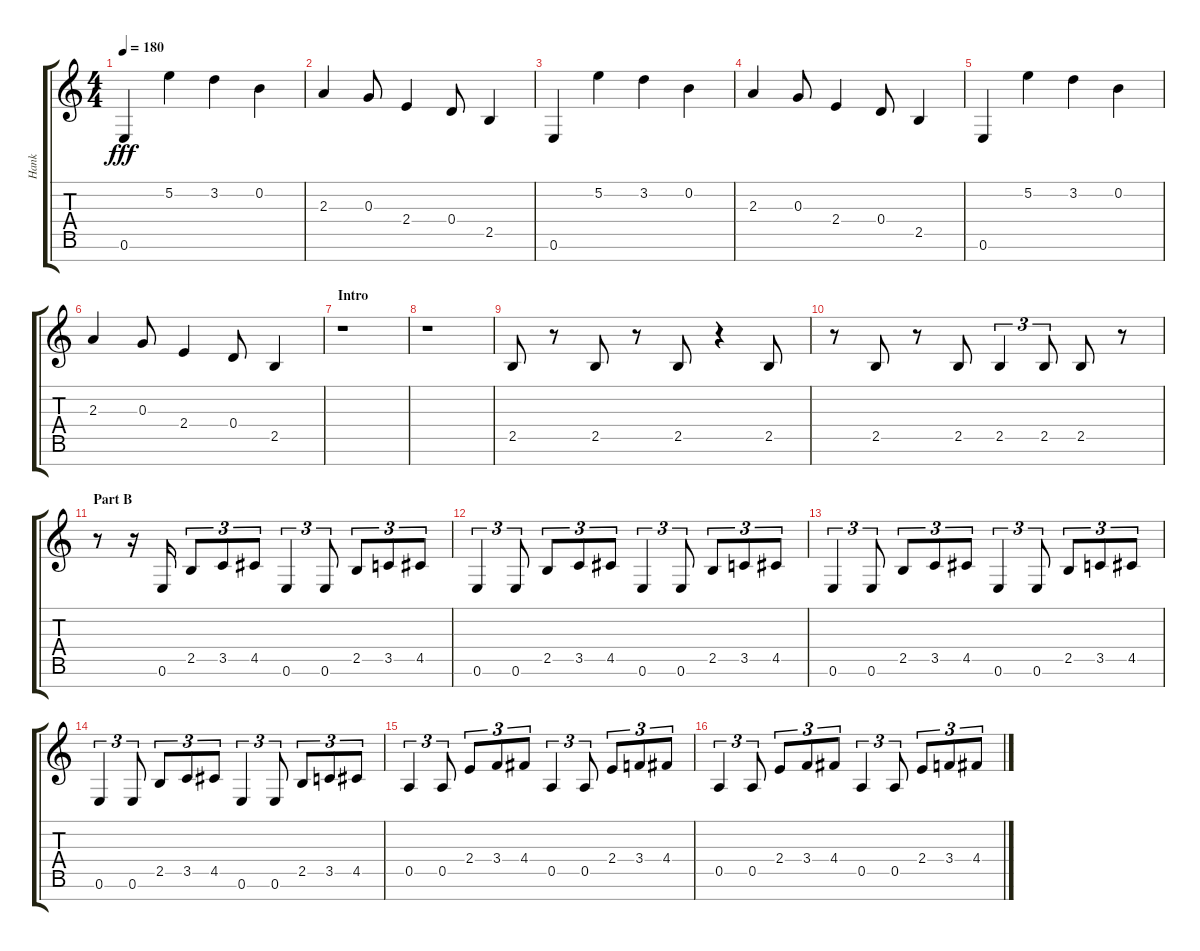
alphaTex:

\track ("Hank" "Hank") {instrument electricguitarclean}
\staff {score tabs}
\tuning (E4 B3 G3 D3 A2 E2 B1) {hide}
\ts (4 4)
\tempo 180
\clef g2
\ks c
0.6.4{dy fff} 5.2.4 3.2.4 0.2.4 |
2.3.4 0.3.8 2.4.4 0.4.8 2.5.4 |
0.6.4 5.2.4 3.2.4 0.2.4 |
2.3.4 0.3.8 2.4.4 0.4.8 2.5.4 |
0.6.4 5.2.4 3.2.4 0.2.4 |
2.3.4 0.3.8 2.4.4 0.4.8 2.5.4 |
\section ("" "Intro")
r.1 |
r.1 |
2.5.8 r.8 2.5.8 r.8 2.5.8 r.4 2.5.8 |
r.8 2.5.8 r.8 2.5.8 2.5.4{tu (3 2)} 2.5.8{tu (3 2)} 2.5.8 r.8 |
\section ("" "Part B")
r.8{volume 16 instrument electricguitarmuted} r.16 0.6.16 2.5.8{tu (3 2)} 3.5.8{tu (3 2)} 4.5.8{tu (3 2)} 0.6.4{tu (3 2)} 0.6.8{tu (3 2)} 2.5.8{tu (3 2)} 3.5.8{tu (3 2)} 4.5.8{tu (3 2)} |
0.6.4{tu (3 2)} 0.6.8{tu (3 2)} 2.5.8{tu (3 2)} 3.5.8{tu (3 2)} 4.5.8{tu (3 2)} 0.6.4{tu (3 2)} 0.6.8{tu (3 2)} 2.5.8{tu (3 2)} 3.5.8{tu (3 2)} 4.5.8{tu (3 2)} |
0.6.4{tu (3 2)} 0.6.8{tu (3 2)} 2.5.8{tu (3 2)} 3.5.8{tu (3 2)} 4.5.8{tu (3 2)} 0.6.4{tu (3 2)} 0.6.8{tu (3 2)} 2.5.8{tu (3 2)} 3.5.8{tu (3 2)} 4.5.8{tu (3 2)} |
0.6.4{tu (3 2)} 0.6.8{tu (3 2)} 2.5.8{tu (3 2)} 3.5.8{tu (3 2)} 4.5.8{tu (3 2)} 0.6.4{tu (3 2)} 0.6.8{tu (3 2)} 2.5.8{tu (3 2)} 3.5.8{tu (3 2)} 4.5.8{tu (3 2)} |
0.5.4{tu (3 2)} 0.5.8{tu (3 2)} 2.4.8{tu (3 2)} 3.4.8{tu (3 2)} 4.4.8{tu (3 2)} 0.5.4{tu (3 2)} 0.5.8{tu (3 2)} 2.4.8{tu (3 2)} 3.4.8{tu (3 2)} 4.4.8{tu (3 2)} |
0.5.4{tu (3 2)} 0.5.8{tu (3 2)} 2.4.8{tu (3 2)} 3.4.8{tu (3 2)} 4.4.8{tu (3 2)} 0.5.4{tu (3 2)} 0.5.8{tu (3 2)} 2.4.8{tu (3 2)} 3.4.8{tu (3 2)} 4.4.8{tu (3 2)}
